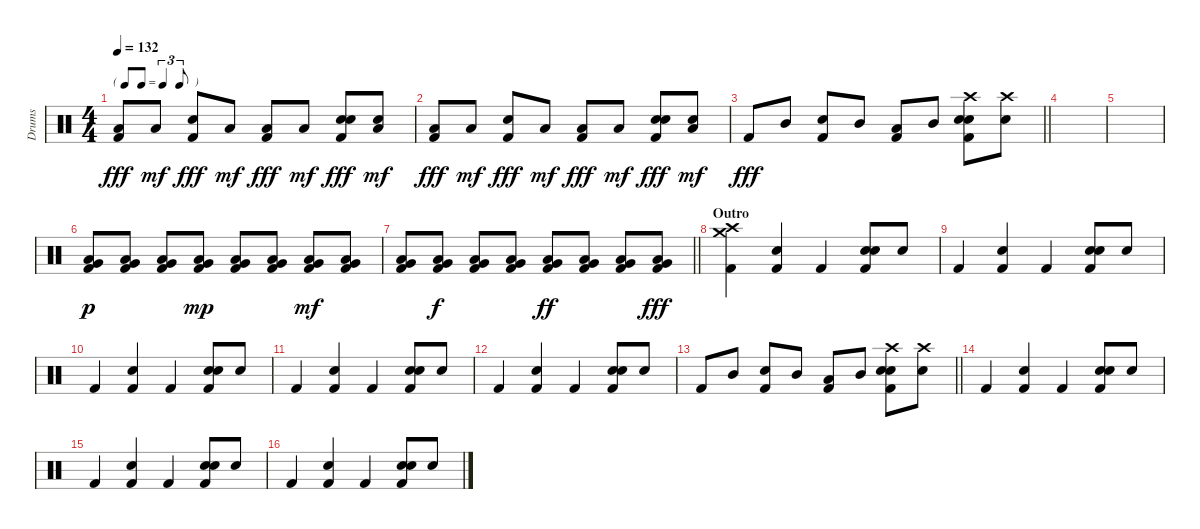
\track ("Drums" "Drums") {instrument percussion}
\staff {score}
\articulation defaults
\ts (4 4)
\tf triplet8th
\tempo 132
\clef neutral
\ks c
("Low Floor Tom (hit)" "Kick (hit) 2").8{dy fff} "Low Floor Tom (hit)".8{dy mf} ("Snare (hit) 2" "Kick (hit) 2").8{dy fff} "Low Floor Tom (hit)".8{dy mf} ("Low Floor Tom (hit)" "Kick (hit) 2").8{dy fff} "Low Floor Tom (hit)".8{dy mf} ("Hand Clap (hit)" "Snare (hit) 2" "Kick (hit) 2").8{dy fff} ("Hand Clap (hit)" "Low Floor Tom (hit)").8{dy mf} |
("Low Floor Tom (hit)" "Kick (hit) 2").8{dy fff} "Low Floor Tom (hit)".8{dy mf} ("Snare (hit) 2" "Kick (hit) 2").8{dy fff} "Low Floor Tom (hit)".8{dy mf} ("Low Floor Tom (hit)" "Kick (hit) 2").8{dy fff} "Low Floor Tom (hit)".8{dy mf} ("Hand Clap (hit)" "Snare (hit) 2" "Kick (hit) 2").8{dy fff} ("Hand Clap (hit)" "Low Floor Tom (hit)").8{dy mf} |
\barLineRight lightlight "Kick (hit) 2".8{dy fff} "Mid Tom (hit)".8
("Snare (hit) 2" "Kick (hit) 2").8 "Mid Tom (hit)".8 ("Low Tom (hit)" "Kick (hit) 2").8 "Mid Tom (hit)".8 ("Crash high (hit)" "Hand Clap (hit)" "Snare (hit) 2" "Kick (hit) 2").8 ("Crash high (hit)" "Hand Clap (hit)").8 |
|
|
("Low Floor Tom (hit)" "Very Low Tom (hit)" "Kick (hit) 2").8{dy p} ("Low Floor Tom (hit)" "Very Low Tom (hit)" "Kick (hit) 2").8 ("Low Floor Tom (hit)" "Very Low Tom (hit)" "Kick (hit) 2").8 ("Low Floor Tom (hit)" "Very Low Tom (hit)" "Kick (hit) 2").8{dy mp} ("Low Floor Tom (hit)" "Very Low Tom (hit)" "Kick (hit) 2").8 ("Low Floor Tom (hit)" "Very Low Tom (hit)" "Kick (hit) 2").8 ("Low Floor Tom (hit)" "Very Low Tom (hit)" "Kick (hit) 2").8{dy mf} ("Low Floor Tom (hit)" "Very Low Tom (hit)" "Kick (hit) 2").8 |
\barLineRight lightlight
("Low Floor Tom (hit)" "Very Low Tom (hit)" "Kick (hit) 2").8 ("Low Floor Tom (hit)" "Very Low Tom (hit)" "Kick (hit) 2").8{dy f} ("Low Floor Tom (hit)" "Very Low Tom (hit)" "Kick (hit) 2").8 ("Low Floor Tom (hit)" "Very Low Tom (hit)" "Kick (hit) 2").8 ("Low Floor Tom (hit)" "Very Low Tom (hit)" "Kick (hit) 2").8{dy ff} ("Low Floor Tom (hit)" "Very Low Tom (hit)" "Kick (hit) 2").8 ("Low Floor Tom (hit)" "Very Low Tom (hit)" "Kick (hit) 2").8 ("Low Floor Tom (hit)" "Very Low Tom (hit)" "Kick (hit) 2").8{dy fff} |
\section ("" "Outro")
("Crash high (hit)" "Crash medium (hit)" "Kick (hit) 2").4 ("Snare (hit) 2" "Kick (hit) 2").4 "Kick (hit) 2".4 ("Hand Clap (hit)" "Snare (hit) 2" "Kick (hit) 2").8 "Hand Clap (hit)".8 |
"Kick (hit) 2".4 ("Snare (hit) 2" "Kick (hit) 2").4 "Kick (hit) 2".4 ("Hand Clap (hit)" "Snare (hit) 2" "Kick (hit) 2").8 "Hand Clap (hit)".8 |
"Kick (hit) 2".4 ("Snare (hit) 2" "Kick (hit) 2").4 "Kick (hit) 2".4 ("Hand Clap (hit)" "Snare (hit) 2" "Kick (hit) 2").8 "Hand Clap (hit)".8 |
"Kick (hit) 2".4 ("Snare (hit) 2" "Kick (hit) 2").4 "Kick (hit) 2".4 ("Hand Clap (hit)" "Snare (hit) 2" "Kick (hit) 2").8 "Hand Clap (hit)".8 |
"Kick (hit) 2".4 ("Snare (hit) 2" "Kick (hit) 2").4 "Kick (hit) 2".4 ("Hand Clap (hit)" "Snare (hit) 2" "Kick (hit) 2").8 "Hand Clap (hit)".8 |
\barLineRight lightlight "Kick (hit) 2".8 "Mid Tom (hit)".8
("Snare (hit) 2" "Kick (hit) 2").8 "Mid Tom (hit)".8 ("Low Tom (hit)" "Kick (hit) 2").8 "Mid Tom (hit)".8 ("Crash high (hit)" "Hand Clap (hit)" "Snare (hit) 2" "Kick (hit) 2").8 ("Crash high (hit)" "Hand Clap (hit)").8 |
"Kick (hit) 2".4 ("Snare (hit) 2" "Kick (hit) 2").4 "Kick (hit) 2".4 ("Hand Clap (hit)" "Snare (hit) 2" "Kick (hit) 2").8 "Hand Clap (hit)".8 |
"Kick (hit) 2".4 ("Snare (hit) 2" "Kick (hit) 2").4 "Kick (hit) 2".4 ("Hand Clap (hit)" "Snare (hit) 2" "Kick (hit) 2").8 "Hand Clap (hit)".8 |
"Kick (hit) 2".4 ("Snare (hit) 2" "Kick (hit) 2").4 "Kick (hit) 2".4 ("Hand Clap (hit)" "Snare (hit) 2" "Kick (hit) 2").8 "Hand Clap (hit)".8
